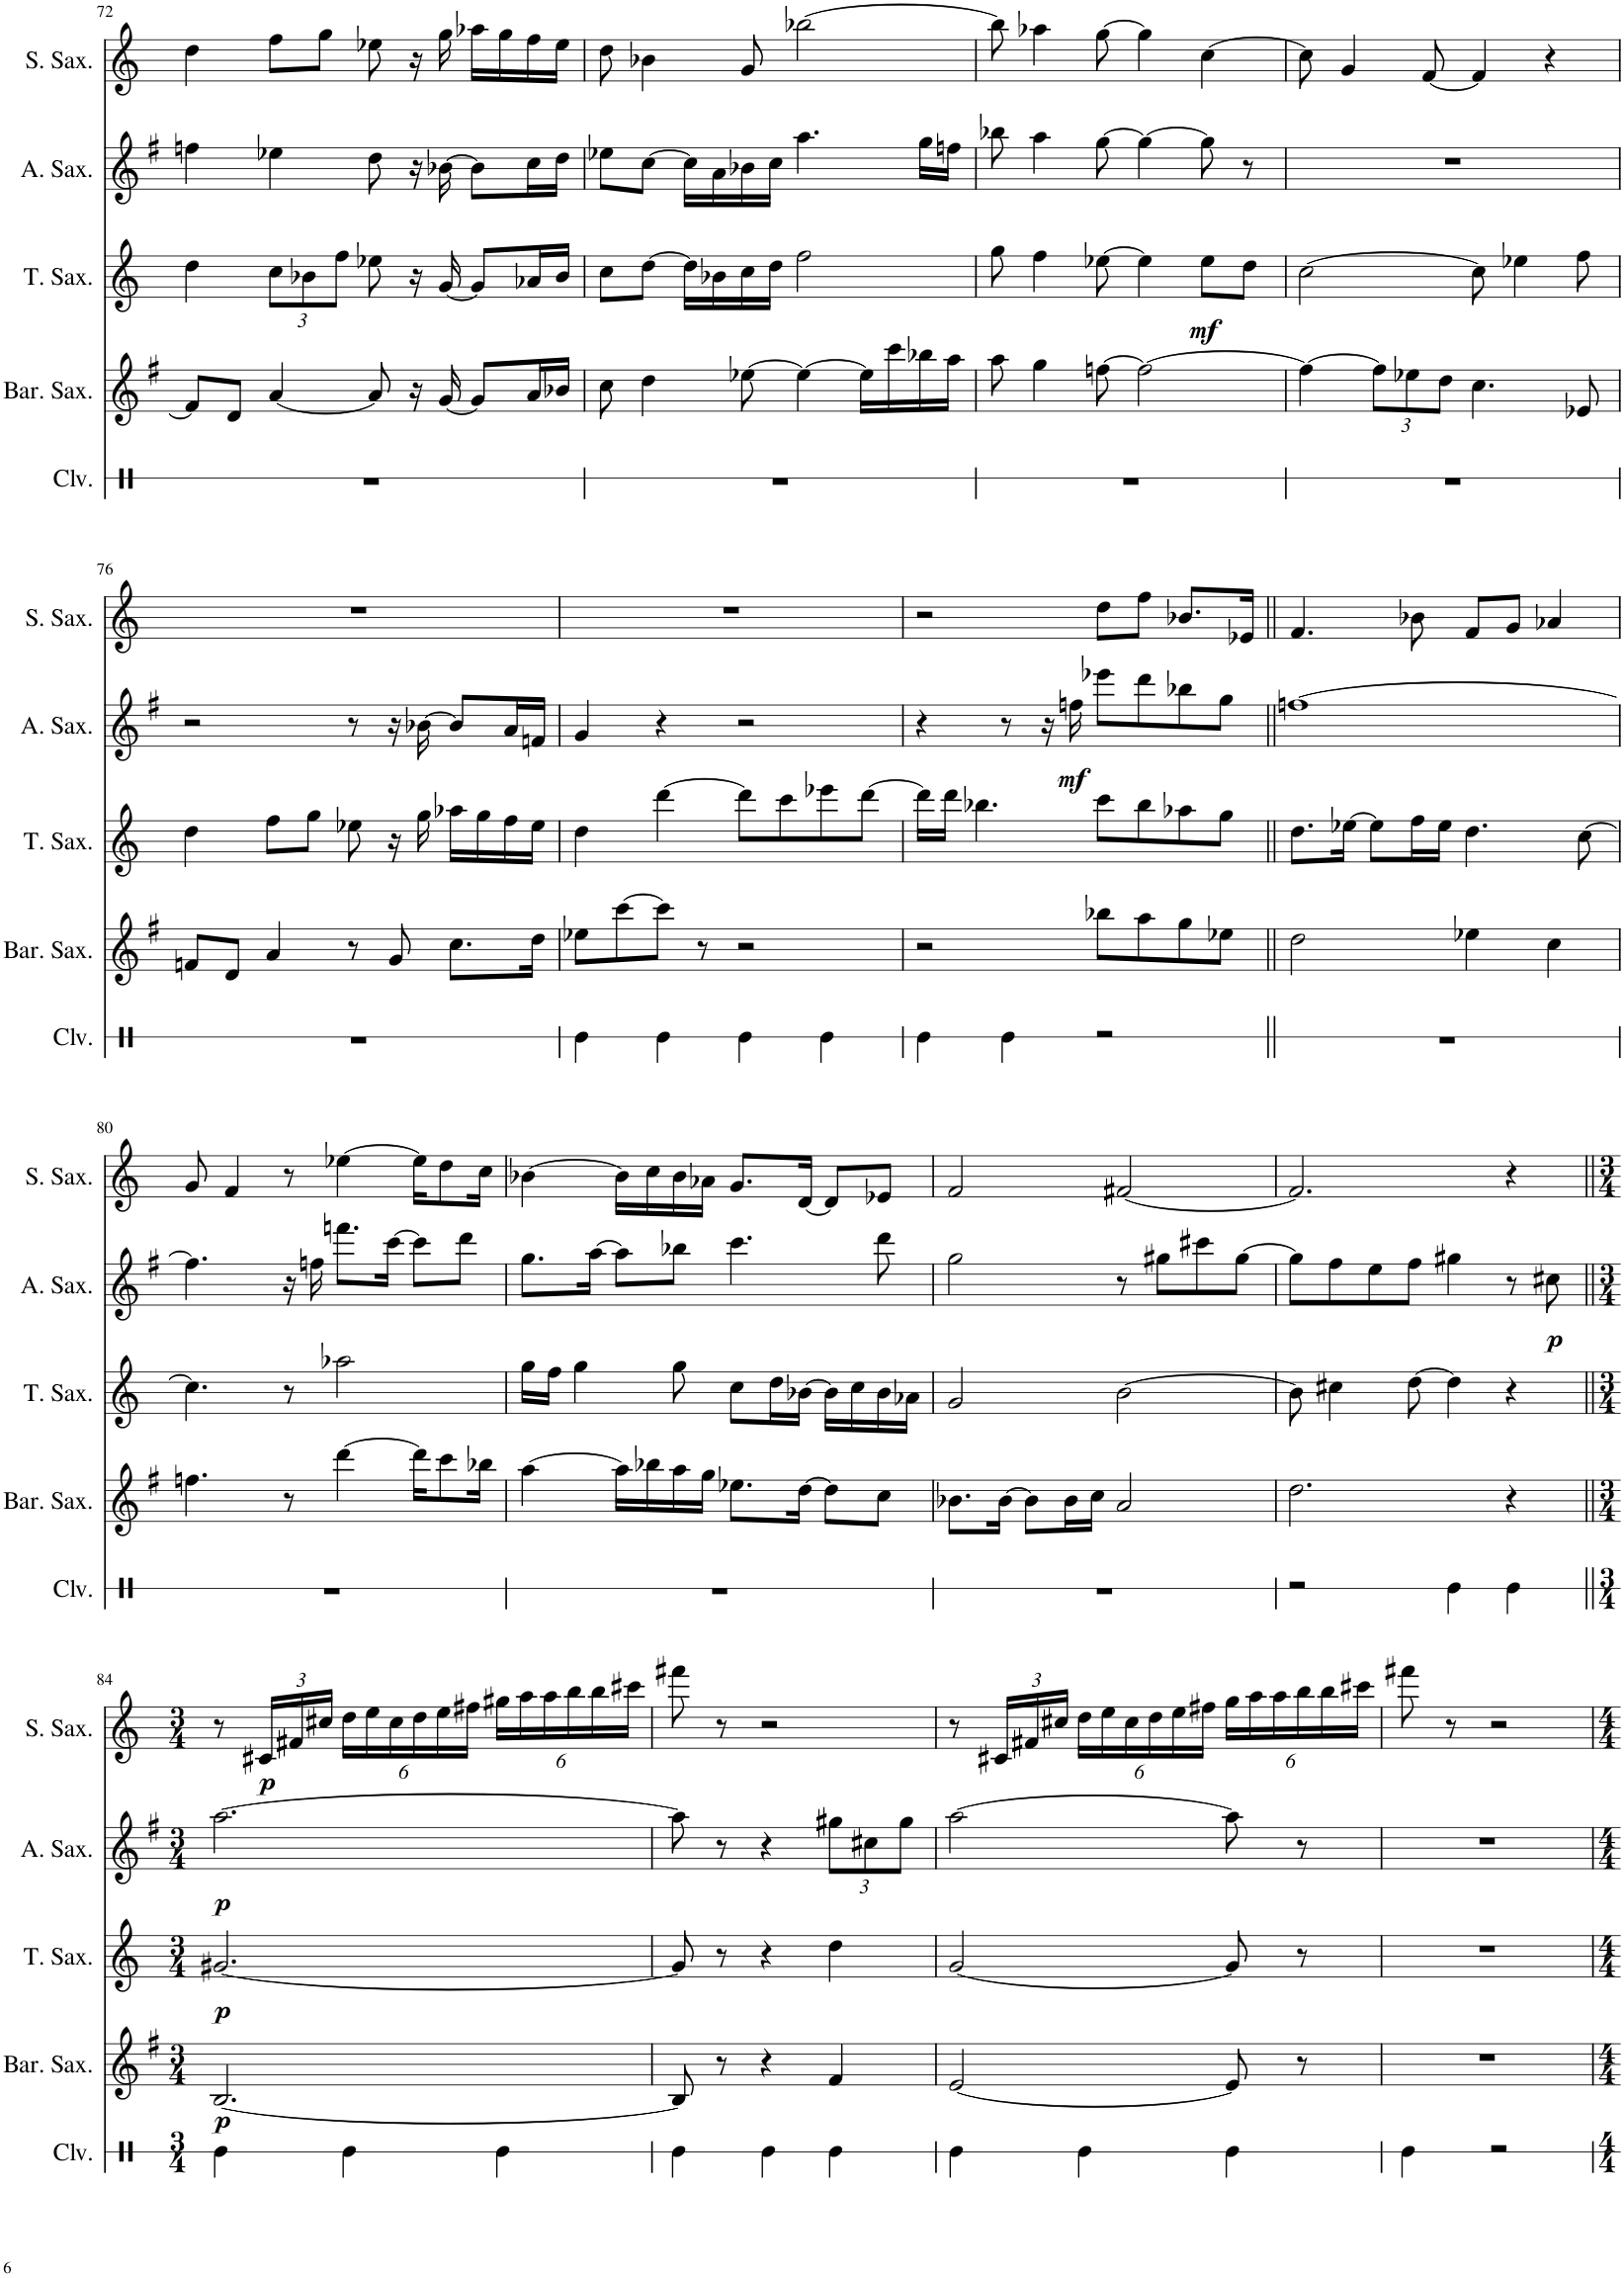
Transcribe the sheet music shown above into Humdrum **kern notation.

**kern	**kern	**dynam	**kern	**dynam	**kern	**dynam	**kern	**dynam
*part5	*part4	*part4	*part3	*part3	*part2	*part2	*part1	*part1
*staff5	*staff4	*staff4	*staff3	*staff3	*staff2	*staff2	*staff1	*staff1
*I"クラベス	*I"バリトンサックス	*	*I"テナーサックス	*	*I"アルトサックス	*	*I"ソプラノサックス	*
!!LO:PB:g=z
*clefX	*clefG2	*	*clefG2	*	*clefG2	*	*clefG2	*
*	*Trd12c21	*	*Trd8c14	*	*Trd5c9	*	*Trd1c2	*
*k[]	*k[f#]	*	*k[]	*	*k[f#]	*	*k[]	*
*M4/4	*M4/4	*	*M4/4	*	*M4/4	*	*M4/4	*
=72	=72	=72	=72	=72	=72	=72	=72	=72
1r	8f/L]	.	4dd\	.	4ffn\	.	4dd\	.
.	8d/J	.	.	.	.	.	.	.
*	*	*	*Xbrackettup	*	*	*	*	*
.	[4a/	.	12cc\L	.	4ee-X\	.	8ff\L	.
.	.	.	12b-X\	.	.	.	.	.
.	.	.	.	.	.	.	8gg\J	.
.	.	.	12ff\J	.	.	.	.	.
.	8a/]	.	8ee-X\	.	8dd\	.	8ee-X\	.
.	16r	.	16r	.	16r	.	16r	.
.	[16g/	.	[16g/	.	[16b-X\	.	16gg\	.
.	8g/L]	.	8g/L]	.	8b-\L]	.	16aa-X\LL	.
.	.	.	.	.	.	.	16gg\	.
.	16a/L	.	16a-X/L	.	16cc\L	.	16ff\	.
.	16b-X/JJ	.	16b-/JJ	.	16dd\JJ	.	16ee-\JJ	.
=73	=73	=73	=73	=73	=73	=73	=73	=73
1r	8cc\	.	8cc\L	.	8ee-X\L	.	8dd\	.
.	4dd\	.	[8dd\J	.	[8cc\J	.	4b-X\	.
.	.	.	16dd\LL]	.	16cc\LL]	.	.	.
.	.	.	16b-X\	.	16a\	.	.	.
.	[8ee-X\	.	16cc\	.	16b-X\	.	8g/	.
.	.	.	16dd\JJ	.	16cc\JJ	.	.	.
.	4ee-\_	.	2ff\	.	4.aa\	.	[2bb-X\	.
.	16ee-\LL]	.	.	.	.	.	.	.
.	16ccc\	.	.	.	.	.	.	.
.	16bb-X\	.	.	.	16gg\LL	.	.	.
.	16aa\JJ	.	.	.	16ffn\JJ	.	.	.
=74	=74	=74	=74	=74	=74	=74	=74	=74
1r	8aa\	.	8gg\	.	8bb-X\	.	8bb-\]	.
.	4gg\	.	4ff\	.	4aa\	.	4aa-X\	.
.	[8ffn\	.	[8ee-X\	.	[8gg\	.	[8gg\	.
.	2ff\_	.	4ee-\]	.	4gg\_	.	4gg\]	.
!	!	!	!	!LO:DY:b	!	!	!	!
.	.	.	8ee-\L	mf	8gg\]	.	[4cc\	.
.	.	.	8dd\J	.	8r	.	.	.
=75	=75	=75	=75	=75	=75	=75	=75	=75
1r	4ff\_	.	[2cc\	.	1r	.	8cc\]	.
.	.	.	.	.	.	.	4g/	.
*	*Xbrackettup	*	*	*	*	*	*	*
.	12ff\L]	.	.	.	.	.	.	.
.	12ee-X\	.	.	.	.	.	.	.
.	.	.	.	.	.	.	[8f/	.
.	12dd\J	.	.	.	.	.	.	.
.	4.cc\	.	8cc\]	.	.	.	4f/]	.
.	.	.	4ee-X\	.	.	.	.	.
.	.	.	.	.	.	.	4r	.
.	8e-X/	.	8ff\	.	.	.	.	.
!!LO:LB:g=z
=76	=76	=76	=76	=76	=76	=76	=76	=76
1r	8fn/L	.	4dd\	.	2r	.	1r	.
.	8d/J	.	.	.	.	.	.	.
.	4a/	.	8ff\L	.	.	.	.	.
.	.	.	8gg\J	.	.	.	.	.
.	8r	.	8ee-X\	.	8r	.	.	.
.	8g/	.	16r	.	16r	.	.	.
.	.	.	16gg\	.	[16b-X\	.	.	.
.	8.cc\L	.	16aa-X\LL	.	8b-/L]	.	.	.
.	.	.	16gg\	.	.	.	.	.
.	.	.	16ff\	.	16a/L	.	.	.
.	16dd\Jk	.	16ee-\JJ	.	16fn/JJ	.	.	.
=77	=77	=77	=77	=77	=77	=77	=77	=77
4Re\	8ee-X\L	.	4dd\	.	4g/	.	1r	.
.	[8ccc\	.	.	.	.	.	.	.
4Re\	8ccc\J]	.	[4ddd\	.	4r	.	.	.
.	8r	.	.	.	.	.	.	.
4Re\	2r	.	8ddd\L]	.	2r	.	.	.
.	.	.	8ccc\	.	.	.	.	.
4Re\	.	.	8eee-X\	.	.	.	.	.
.	.	.	[8ddd\J	.	.	.	.	.
=78	=78	=78	=78	=78	=78	=78	=78	=78
4Re\	2r	.	16ddd\LL]	.	4r	.	2r	.
.	.	.	16ddd\JJ	.	.	.	.	.
.	.	.	4.bb-X\	.	.	.	.	.
4Re\	.	.	.	.	8r	.	.	.
.	.	.	.	.	16r	.	.	.
!	!	!	!	!	!	!LO:DY:b	!	!
.	.	.	.	.	16ffn\	mf	.	.
2r	8bb-X\L	.	8ccc\L	.	8eee-X\L	.	8dd\L	.
.	8aa\	.	8bb-\	.	8ddd\	.	8ff\J	.
.	8gg\	.	8aa-X\	.	8bb-X\	.	8.b-X/L	.
.	8ee-X\J	.	8gg\J	.	8gg\J	.	.	.
.	.	.	.	.	.	.	16e-X/Jk	.
=79||	=79||	=79||	=79||	=79||	=79||	=79||	=79||	=79||
1r	2dd\	.	8.dd\L	.	[1ffn	.	4.f/	.
.	.	.	[16ee-X\Jk	.	.	.	.	.
.	.	.	8ee-\L]	.	.	.	.	.
.	.	.	16ff\L	.	.	.	8b-X\	.
.	.	.	16ee-\JJ	.	.	.	.	.
.	4ee-X\	.	4.dd\	.	.	.	8f/L	.
.	.	.	.	.	.	.	8g/J	.
.	4cc\	.	.	.	.	.	4a-X/	.
.	.	.	[8cc\	.	.	.	.	.
!!LO:LB:g=z
=80	=80	=80	=80	=80	=80	=80	=80	=80
1r	4.ffn\	.	4.cc\]	.	4.ff\]	.	8g/	.
.	.	.	.	.	.	.	4f/	.
.	8r	.	8r	.	16r	.	8r	.
.	.	.	.	.	16ffn\	.	.	.
.	[4ddd\	.	2aa-X\	.	8.fffn\L	.	[4ee-X\	.
.	.	.	.	.	[16ccc\Jk	.	.	.
.	16ddd\KL]	.	.	.	8ccc\L]	.	16ee-\KL]	.
.	8ccc\	.	.	.	.	.	8dd\	.
.	.	.	.	.	8ddd\J	.	.	.
.	16bb-X\Jk	.	.	.	.	.	16cc\Jk	.
=81	=81	=81	=81	=81	=81	=81	=81	=81
1r	[4aa\	.	16gg\LL	.	8.gg\L	.	[4b-X\	.
.	.	.	16ff\JJ	.	.	.	.	.
.	.	.	4gg\	.	.	.	.	.
.	.	.	.	.	[16aa\Jk	.	.	.
.	16aa\LL]	.	.	.	8aa\L]	.	16b-\LL]	.
.	16bb-X\	.	.	.	.	.	16cc\	.
.	16aa\	.	8gg\	.	8bb-X\J	.	16b-\	.
.	16gg\JJ	.	.	.	.	.	16a-X\JJ	.
.	8.ee-X\L	.	8cc\L	.	4.ccc\	.	8.g/L	.
.	.	.	16dd\L	.	.	.	.	.
.	[16dd\Jk	.	[16b-X\JJ	.	.	.	[16d/Jk	.
.	8dd\L]	.	16b-\LL]	.	.	.	8d/L]	.
.	.	.	16cc\	.	.	.	.	.
.	8cc\J	.	16b-\	.	8ddd\	.	8e-X/J	.
.	.	.	16a-X\JJ	.	.	.	.	.
=82	=82	=82	=82	=82	=82	=82	=82	=82
1r	8.b-X\L	.	2g/	.	2gg\	.	2f/	.
.	[16b-\Jk	.	.	.	.	.	.	.
.	8b-\L]	.	.	.	.	.	.	.
.	16b-\L	.	.	.	.	.	.	.
.	16cc\JJ	.	.	.	.	.	.	.
.	2a/	.	[2b\	.	8r	.	[2f#X/	.
.	.	.	.	.	8gg#X\L	.	.	.
.	.	.	.	.	8ccc#X\	.	.	.
.	.	.	.	.	[8gg#\J	.	.	.
=83	=83	=83	=83	=83	=83	=83	=83	=83
2r	2.dd\	.	8b\]	.	8gg#\L]	.	2.f#/]	.
.	.	.	4cc#X\	.	8ff#\	.	.	.
.	.	.	.	.	8ee\	.	.	.
.	.	.	[8dd\	.	8ff#\J	.	.	.
4Re\	.	.	4dd\]	.	4gg#X\	.	.	.
4Re\	4r	.	4r	.	8r	.	4r	.
!	!	!	!	!	!	!LO:DY:b	!	!
.	.	.	.	.	8cc#X\	p	.	.
!!LO:LB:g=z
=84||	=84||	=84||	=84||	=84||	=84||	=84||	=84||	=84||
*M3/4	*M3/4	*	*M3/4	*	*M3/4	*	*M3/4	*
!	!	!LO:DY:b	!	!LO:DY:b	!	!LO:DY:b	!	!
4Re\	[2.B/	p	[2.g#X/	p	[2.aa\	p	8r	.
*	*	*	*	*	*	*	*Xbrackettup	*
!	!	!	!	!	!	!	!	!LO:DY:b
.	.	.	.	.	.	.	24c#X/LL	p
.	.	.	.	.	.	.	24f#X/	.
.	.	.	.	.	.	.	24cc#X/JJ	.
4Re\	.	.	.	.	.	.	24dd\LL	.
.	.	.	.	.	.	.	24ee\	.
.	.	.	.	.	.	.	24cc#\	.
.	.	.	.	.	.	.	24dd\	.
.	.	.	.	.	.	.	24ee\	.
.	.	.	.	.	.	.	24ff#X\JJ	.
4Re\	.	.	.	.	.	.	24gg#X\LL	.
.	.	.	.	.	.	.	24aa\	.
.	.	.	.	.	.	.	24aa\	.
.	.	.	.	.	.	.	24bb\	.
.	.	.	.	.	.	.	24bb\	.
.	.	.	.	.	.	.	24ccc#X\JJ	.
=85	=85	=85	=85	=85	=85	=85	=85	=85
4Re\	8B/]	.	8g#/]	.	8aa\]	.	8fff#X\	.
.	8r	.	8r	.	8r	.	8r	.
4Re\	4r	.	4r	.	4r	.	2r	.
*	*	*	*	*	*Xbrackettup	*	*	*
4Re\	4f#/	.	4dd\	.	12gg#X\L	.	.	.
.	.	.	.	.	12cc#X\	.	.	.
.	.	.	.	.	12gg#\J	.	.	.
=86	=86	=86	=86	=86	=86	=86	=86	=86
4Re\	[2e/	.	[2g/	.	[2aa\	.	8r	.
.	.	.	.	.	.	.	24c#X/LL	.
.	.	.	.	.	.	.	24f#X/	.
.	.	.	.	.	.	.	24cc#X/JJ	.
4Re\	.	.	.	.	.	.	24dd\LL	.
.	.	.	.	.	.	.	24ee\	.
.	.	.	.	.	.	.	24cc#\	.
.	.	.	.	.	.	.	24dd\	.
.	.	.	.	.	.	.	24ee\	.
.	.	.	.	.	.	.	24ff#X\JJ	.
4Re\	8e/]	.	8g/]	.	8aa\]	.	24gg\LL	.
.	.	.	.	.	.	.	24aa\	.
.	.	.	.	.	.	.	24aa\	.
.	8r	.	8r	.	8r	.	24bb\	.
.	.	.	.	.	.	.	24bb\	.
.	.	.	.	.	.	.	24ccc#X\JJ	.
=87	=87	=87	=87	=87	=87	=87	=87	=87
4Re\	2.r	.	2.r	.	2.r	.	8fff#X\	.
.	.	.	.	.	.	.	8r	.
2r	.	.	.	.	.	.	2r	.
=	=	=	=	=	=	=	=	=
*-	*-	*-	*-	*-	*-	*-	*-	*-
